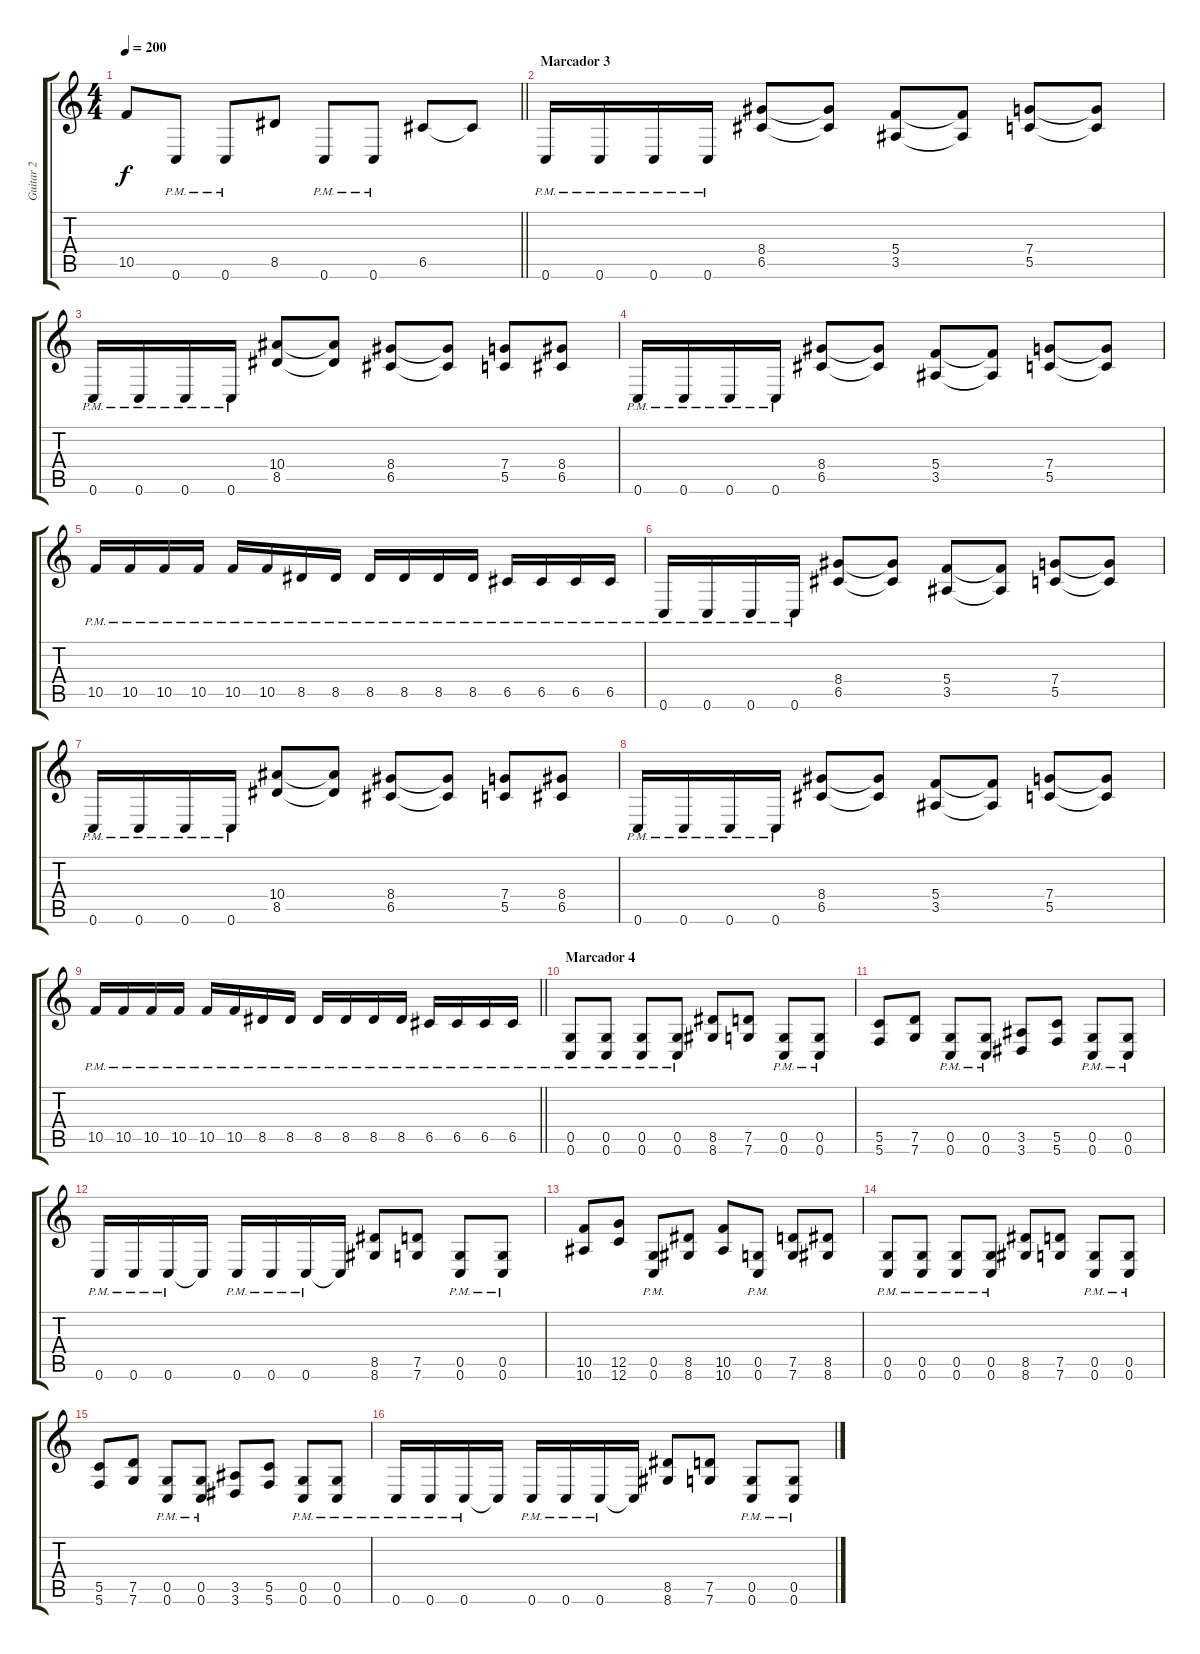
\track ("Guitar 2" "Guitar 2") {instrument distortionguitar}
\staff {score tabs}
\tuning (D4 A3 F3 C3 G2 C2) {hide}
\ts (4 4)
\tempo 200
\clef g2
\barLineRight lightlight
\ks c
10.5.8{dy f} 0.6{pm}.8 0.6{pm}.8 8.5.8 0.6{pm}.8 0.6{pm}.8 6.5.8 6.5{t}.8 |
\section ("" "Marcador 3")
0.6{pm}.16 0.6{pm}.16 0.6{pm}.16 0.6{pm}.16 (8.4 6.5).8 (8.4{t} 6.5{t}).8 (5.4 3.5).8 (5.4{t} 3.5{t}).8 (7.4 5.5).8 (7.4{t} 5.5{t}).8 |
0.6{pm}.16 0.6{pm}.16 0.6{pm}.16 0.6{pm}.16 (10.4 8.5).8 (10.4{t} 8.5{t}).8 (8.4 6.5).8 (8.4{t} 6.5{t}).8 (7.4 5.5).8 (8.4 6.5).8 |
0.6{pm}.16 0.6{pm}.16 0.6{pm}.16 0.6{pm}.16 (8.4 6.5).8 (8.4{t} 6.5{t}).8 (5.4 3.5).8 (5.4{t} 3.5{t}).8 (7.4 5.5).8 (7.4{t} 5.5{t}).8 |
10.5{pm}.16 10.5{pm}.16 10.5{pm}.16 10.5{pm}.16 10.5{pm}.16 10.5{pm}.16 8.5{pm}.16 8.5{pm}.16 8.5{pm}.16 8.5{pm}.16 8.5{pm}.16 8.5{pm}.16 6.5{pm}.16 6.5{pm}.16 6.5{pm}.16 6.5{pm}.16 |
0.6{pm}.16 0.6{pm}.16 0.6{pm}.16 0.6{pm}.16 (8.4 6.5).8 (8.4{t} 6.5{t}).8 (5.4 3.5).8 (5.4{t} 3.5{t}).8 (7.4 5.5).8 (7.4{t} 5.5{t}).8 |
0.6{pm}.16 0.6{pm}.16 0.6{pm}.16 0.6{pm}.16 (10.4 8.5).8 (10.4{t} 8.5{t}).8 (8.4 6.5).8 (8.4{t} 6.5{t}).8 (7.4 5.5).8 (8.4 6.5).8 |
0.6{pm}.16 0.6{pm}.16 0.6{pm}.16 0.6{pm}.16 (8.4 6.5).8 (8.4{t} 6.5{t}).8 (5.4 3.5).8 (5.4{t} 3.5{t}).8 (7.4 5.5).8 (7.4{t} 5.5{t}).8 |
\barLineRight lightlight
10.5{pm}.16 10.5{pm}.16 10.5{pm}.16 10.5{pm}.16 10.5{pm}.16 10.5{pm}.16 8.5{pm}.16 8.5{pm}.16 8.5{pm}.16 8.5{pm}.16 8.5{pm}.16 8.5{pm}.16 6.5{pm}.16 6.5{pm}.16 6.5{pm}.16 6.5{pm}.16 |
\section ("" "Marcador 4")
(0.5{pm} 0.6{pm}).8 (0.5{pm} 0.6{pm}).8 (0.5{pm} 0.6{pm}).8 (0.5{pm} 0.6{pm}).8 (8.5 8.6).8 (7.5 7.6).8 (0.5{pm} 0.6{pm}).8 (0.5{pm} 0.6{pm}).8 |
(5.5 5.6).8 (7.5 7.6).8 (0.5{pm} 0.6{pm}).8 (0.5{pm} 0.6{pm}).8 (3.5 3.6).8 (5.5 5.6).8 (0.5{pm} 0.6{pm}).8 (0.5{pm} 0.6{pm}).8 |
0.6{pm}.16 0.6{pm}.16 0.6{pm}.16 0.6{t}.16 0.6{pm}.16 0.6{pm}.16 0.6{pm}.16 0.6{t}.16 (8.5 8.6).8 (7.5 7.6).8 (0.5{pm} 0.6{pm}).8 (0.5{pm} 0.6{pm}).8 |
(10.5 10.6).8 (12.5 12.6).8 (0.5{pm} 0.6{pm}).8 (8.5 8.6).8 (10.5 10.6).8 (0.5{pm} 0.6{pm}).8 (7.5 7.6).8 (8.5 8.6).8 |
(0.5{pm} 0.6{pm}).8 (0.5{pm} 0.6{pm}).8 (0.5{pm} 0.6{pm}).8 (0.5{pm} 0.6{pm}).8 (8.5 8.6).8 (7.5 7.6).8 (0.5{pm} 0.6{pm}).8 (0.5{pm} 0.6{pm}).8 |
(5.5 5.6).8 (7.5 7.6).8 (0.5{pm} 0.6{pm}).8 (0.5{pm} 0.6{pm}).8 (3.5 3.6).8 (5.5 5.6).8 (0.5{pm} 0.6{pm}).8 (0.5{pm} 0.6{pm}).8 |
0.6{pm}.16 0.6{pm}.16 0.6{pm}.16 0.6{t}.16 0.6{pm}.16 0.6{pm}.16 0.6{pm}.16 0.6{t}.16 (8.5 8.6).8 (7.5 7.6).8 (0.5{pm} 0.6{pm}).8 (0.5{pm} 0.6{pm}).8
